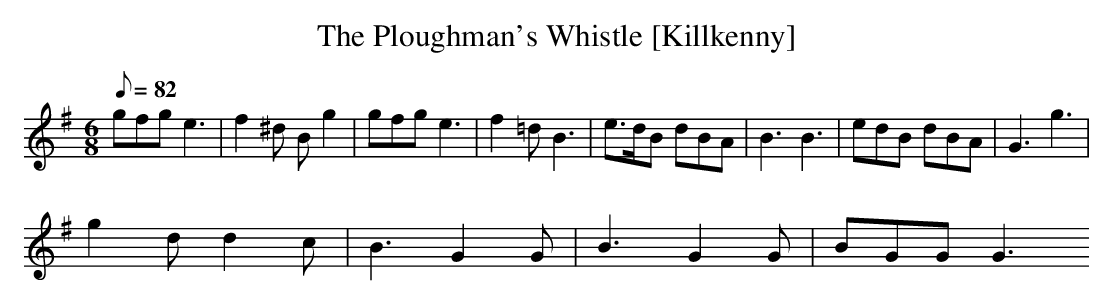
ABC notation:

X:1
T: The Ploughman's Whistle [Killkenny]
M: 6/8
L: 1/8
Q: 1/8=82
K: G % 1 sharps
V: 1
gfg e3|f2^d Bg2|gfg e3|f2=d B3|e>dB dBA|B3 B3|edB dBA|G3 g3|
g2d d2c|B3 G2G|B3 G2G|BGG G3
